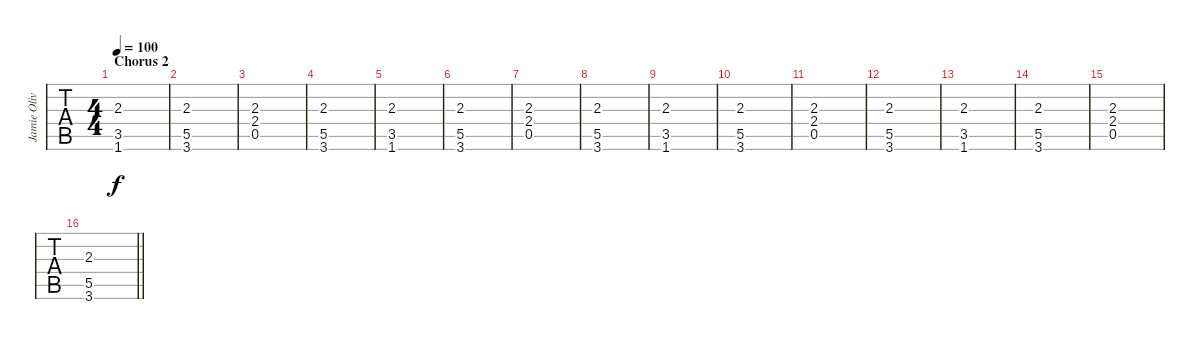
\track ("Jamie Oliver | Keys" "Jamie Oliv") {instrument electricguitarclean}
\staff {tabs}
\tuning (E4 B3 G3 D3 A2 E2) {hide}
\ts (4 4)
\section ("" "Chorus 2")
\tempo 100
\clef g2
\ks c
(2.3 3.5 1.6).1{dy f} |
(2.3 5.5 3.6).1 |
(2.3 2.4 0.5).1 |
(2.3 5.5 3.6).1 |
(2.3 3.5 1.6).1 |
(2.3 5.5 3.6).1 |
(2.3 2.4 0.5).1 |
(2.3 5.5 3.6).1 |
(2.3 3.5 1.6).1 |
(2.3 5.5 3.6).1 |
(2.3 2.4 0.5).1 |
(2.3 5.5 3.6).1 |
(2.3 3.5 1.6).1 |
(2.3 5.5 3.6).1 |
(2.3 2.4 0.5).1 |
\barLineRight lightlight
(2.3 5.5 3.6).1
